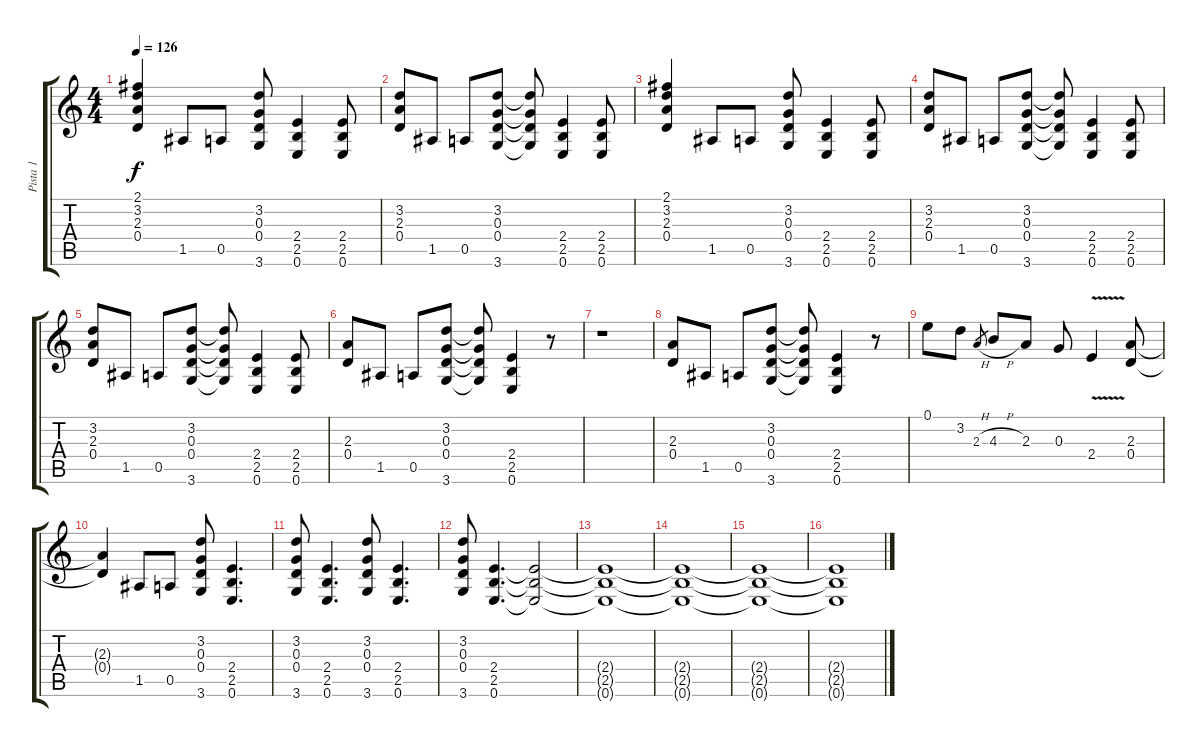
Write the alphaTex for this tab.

\track ("Pista 1" "Pista 1") {instrument distortionguitar}
\staff {score tabs}
\tuning (E4 B3 G3 D3 A2 E2) {hide}
\ts (4 4)
\tempo 126
\clef g2
\ks c
(2.1 3.2 2.3 0.4).4{dy f} 1.5.8 0.5.8 (3.2 0.3 0.4 3.6).8 (2.4 2.5 0.6).4 (2.4 2.5 0.6).8 |
(3.2 2.3 0.4).8 1.5.8 0.5.8 (3.2 0.3 0.4 3.6).8 (3.2{t} 0.3{t} 0.4{t} 3.6{t}).8 (2.4 2.5 0.6).4 (2.4 2.5 0.6).8 |
(2.1 3.2 2.3 0.4).4 1.5.8 0.5.8 (3.2 0.3 0.4 3.6).8 (2.4 2.5 0.6).4 (2.4 2.5 0.6).8 |
(3.2 2.3 0.4).8 1.5.8 0.5.8 (3.2 0.3 0.4 3.6).8 (3.2{t} 0.3{t} 0.4{t} 3.6{t}).8 (2.4 2.5 0.6).4 (2.4 2.5 0.6).8 |
(3.2 2.3 0.4).8 1.5.8 0.5.8 (3.2 0.3 0.4 3.6).8 (3.2{t} 0.3{t} 0.4{t} 3.6{t}).8 (2.4 2.5 0.6).4 (2.4 2.5 0.6).8 |
(2.3 0.4).8 1.5.8 0.5.8 (3.2 0.3 0.4 3.6).8 (3.2{t} 0.3{t} 0.4{t} 3.6{t}).8 (2.4 2.5 0.6).4 r.8 |
r.1 |
(2.3 0.4).8 1.5.8 0.5.8 (3.2 0.3 0.4 3.6).8 (3.2{t} 0.3{t} 0.4{t} 3.6{t}).8 (2.4 2.5 0.6).4 r.8 |
0.1.8 3.2.8 2.3{h}.8{gr} 4.3{h}.8 2.3.8 0.3.8 2.4{v}.4 (2.3 0.4).8 |
(2.3{t} 0.4{t}).4 1.5.8 0.5.8 (3.2 0.3 0.4 3.6).8 (2.4 2.5 0.6).4{d} |
(3.2 0.3 0.4 3.6).8 (2.4 2.5 0.6).4{d} (3.2 0.3 0.4 3.6).8 (2.4 2.5 0.6).4{d} |
(3.2 0.3 0.4 3.6).8 (2.4 2.5 0.6).4{d} (2.4{t} 2.5{t} 0.6{t}).2 |
(2.4{t} 2.5{t} 0.6{t}).1{volume 7} |
(2.4{t} 2.5{t} 0.6{t}).1 |
(2.4{t} 2.5{t} 0.6{t}).1 |
(2.4{t} 2.5{t} 0.6{t}).1
